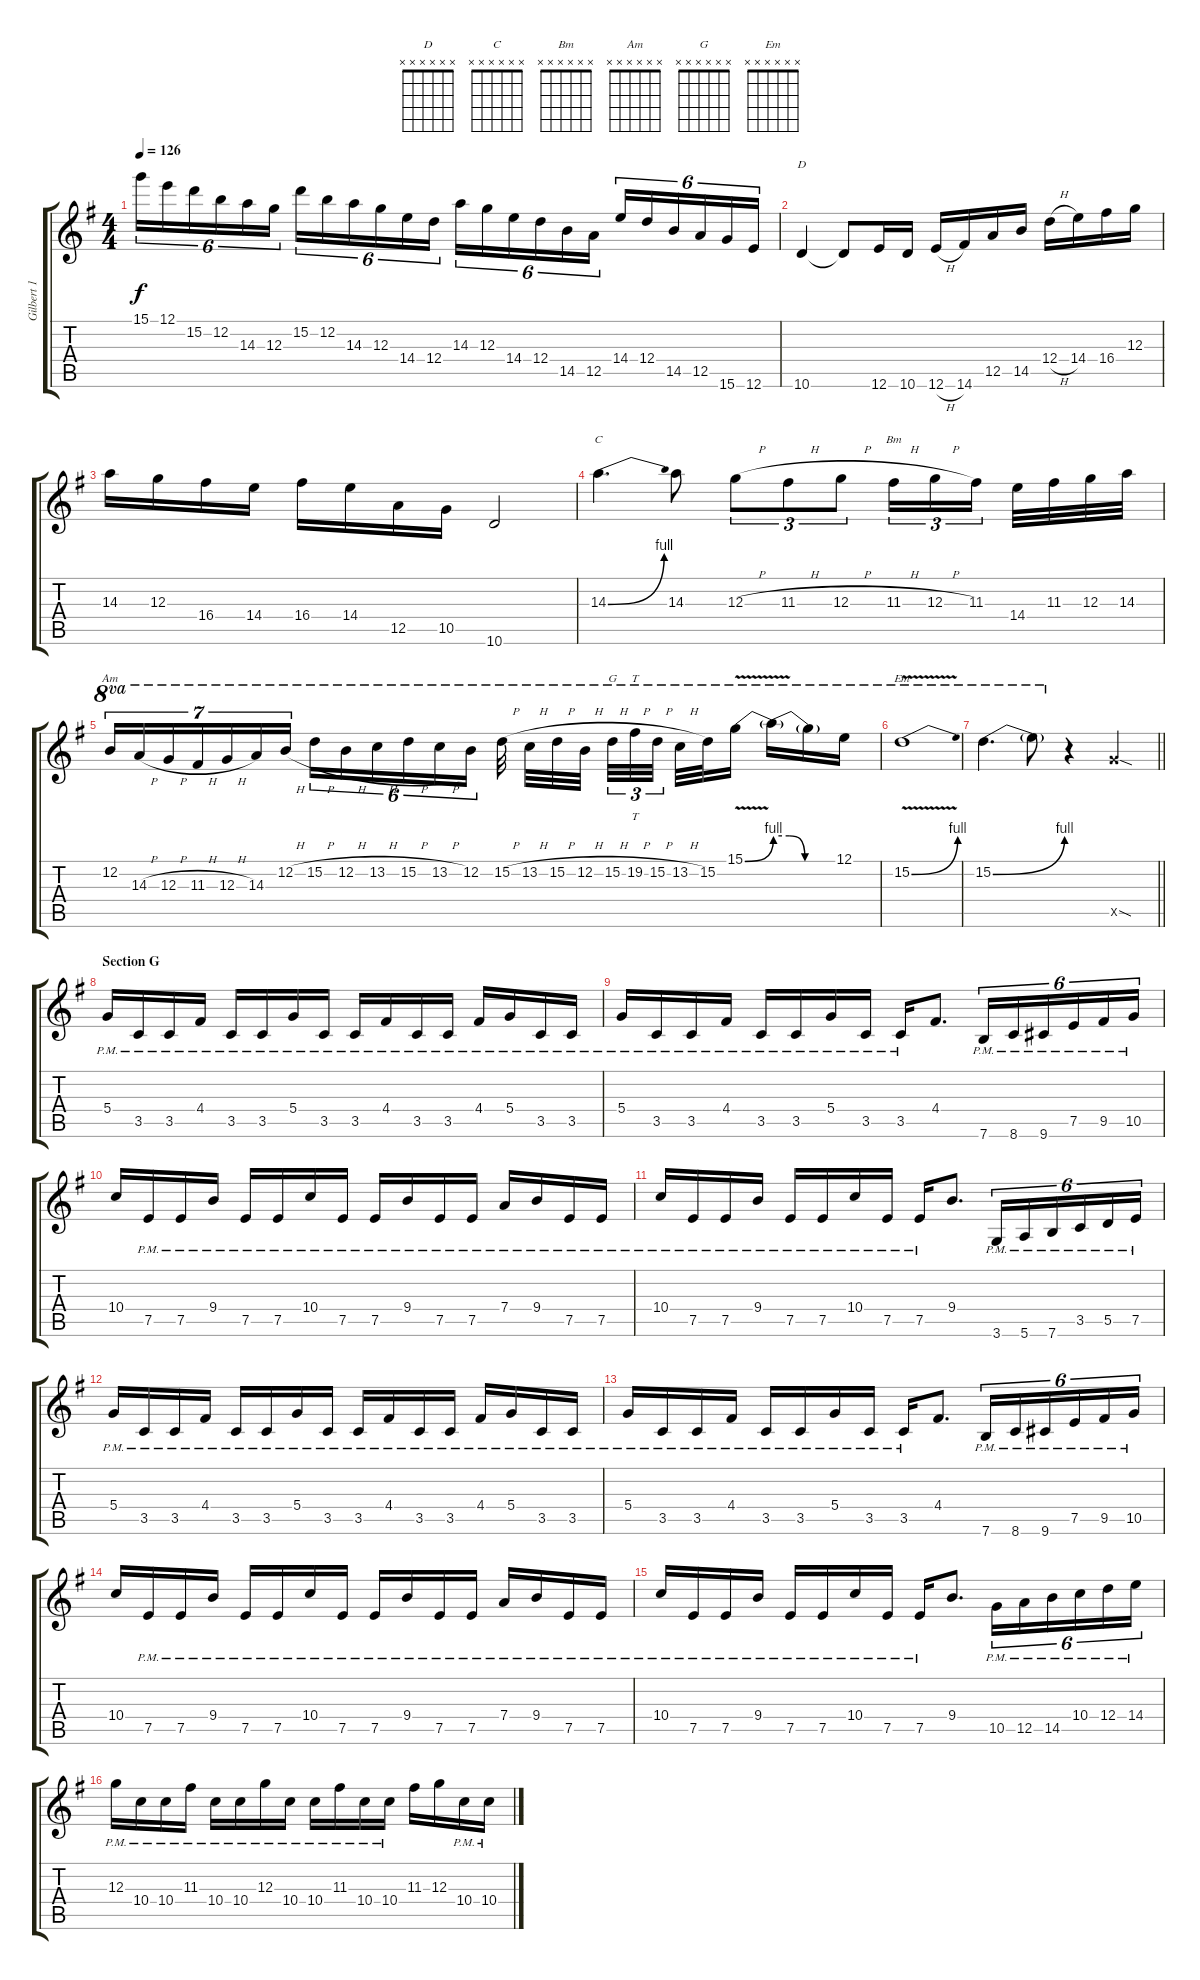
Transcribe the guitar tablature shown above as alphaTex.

\track ("Gilbert 1" "Gilbert 1") {instrument overdrivenguitar}
\staff {score tabs}
\tuning (E4 B3 G3 D3 A2 E2) {hide}
\chord ("D" x x x x x x)
\chord ("C" x x x x x x)
\chord ("Bm" x x x x x x)
\chord ("Am" x x x x x x)
\chord ("G" x x x x x x)
\chord ("Em" x x x x x x)
\ts (4 4)
\tempo 126
\clef g2
\ks eminor
15.1.16{tu (6 4) dy f} 12.1.16{tu (6 4)} 15.2.16{tu (6 4)} 12.2.16{tu (6 4)} 14.3.16{tu (6 4)} 12.3.16{tu (6 4)} 15.2.16{tu (6 4)} 12.2.16{tu (6 4)} 14.3.16{tu (6 4)} 12.3.16{tu (6 4)} 14.4.16{tu (6 4)} 12.4.16{tu (6 4)} 14.3.16{tu (6 4)} 12.3.16{tu (6 4)} 14.4.16{tu (6 4)} 12.4.16{tu (6 4)} 14.5.16{tu (6 4)} 12.5.16{tu (6 4)} 14.4.16{tu (6 4)} 12.4.16{tu (6 4)} 14.5.16{tu (6 4)} 12.5.16{tu (6 4)} 15.6.16{tu (6 4)} 12.6.16{tu (6 4)} |
10.6.4{ch "D"} 10.6{t}.8 12.6.16 10.6.16 12.6{h}.16 14.6.16 12.5.16 14.5.16 12.4{h}.16 14.4.16 16.4.16 12.3.16 |
14.3.16 12.3.16 16.4.16 14.4.16 16.4.16 14.4.16 12.5.16 10.5.16 10.6.2 |
14.3{be (bend 0 0 60 4)}.4{d ch "C"} 14.3.8 12.3{h}.8{tu (3 2)} 11.3{h}.8{tu (3 2)} 12.3{h}.8{tu (3 2)} 11.3{h}.16{tu (3 2) ch "Bm"} 12.3{h}.16{tu (3 2)} 11.3.16{tu (3 2) beam splitsecondary} 14.4.32 11.3.32 12.3.32 14.3.32 |
12.2.16{tu (7 4) ch "Am" ot 8va} 14.3{h}.16{tu (7 4) ot 8va} 12.3{h}.16{tu (7 4) ot 8va} 11.3{h}.16{tu (7 4) ot 8va} 12.3{h}.16{tu (7 4) ot 8va} 14.3.16{tu (7 4) ot 8va} 12.2{h}.16{tu (7 4) ot 8va} 15.2{h}.16{tu (6 4) ot 8va} 12.2{h}.16{tu (6 4) ot 8va} 13.2{h}.16{tu (6 4) ot 8va} 15.2{h}.16{tu (6 4) ot 8va} 13.2{h}.16{tu (6 4) ot 8va} 12.2.16{tu (6 4) ot 8va} 15.2{h}.32{ot 8va} 13.2{h}.32{ot 8va} 15.2{h}.32{ot 8va} 12.2{h}.32{ot 8va beam splitsecondary} 15.2{h}.32{tu (3 2) ch "G" ot 8va} 19.2{h}.32{tt tu (3 2) ot 8va} 15.2{h}.32{tu (3 2) ot 8va beam splitsecondary} 13.2{h}.32{ot 8va} 15.2.32{ot 8va} 15.1{be (bend 0 0 60 4) v}.16{ot 8va} 15.1{be (custom 0 4 15 4 30 0 60 0) t}.16{ot 8va} 15.1{t}.16{ot 8va} 12.1.16{ot 8va} |
15.2{be (bend 0 0 60 4) v}.1{ch "Em" ot 8va} |
\barLineRight lightlight
15.2{be (bend 0 0 60 4)}.4{d ot 8va} 15.2{t}.8{ot 8va} r.4 10.5{sod x}.4 |
\section ("" "Section G")
5.4{pm}.16 3.5{pm}.16 3.5{pm}.16 4.4{pm}.16 3.5{pm}.16 3.5{pm}.16 5.4{pm}.16 3.5{pm}.16 3.5{pm}.16 4.4{pm}.16 3.5{pm}.16 3.5{pm}.16 4.4{pm}.16 5.4{pm}.16 3.5{pm}.16 3.5{pm}.16 |
5.4{pm}.16 3.5{pm}.16 3.5{pm}.16 4.4{pm}.16 3.5{pm}.16 3.5{pm}.16 5.4{pm}.16 3.5{pm}.16 3.5{pm}.16 4.4.8{d} 7.6{pm}.16{tu (6 4)} 8.6{pm}.16{tu (6 4)} 9.6{pm}.16{tu (6 4)} 7.5{pm}.16{tu (6 4)} 9.5{pm}.16{tu (6 4)} 10.5{pm}.16{tu (6 4)} |
10.4.16 7.5{pm}.16 7.5{pm}.16 9.4{pm}.16 7.5{pm}.16 7.5{pm}.16 10.4{pm}.16 7.5{pm}.16 7.5{pm}.16 9.4{pm}.16 7.5{pm}.16 7.5{pm}.16 7.4{pm}.16 9.4{pm}.16 7.5{pm}.16 7.5{pm}.16 |
10.4{pm}.16 7.5{pm}.16 7.5{pm}.16 9.4{pm}.16 7.5{pm}.16 7.5{pm}.16 10.4{pm}.16 7.5{pm}.16 7.5{pm}.16 9.4.8{d} 3.6{pm}.16{tu (6 4)} 5.6{pm}.16{tu (6 4)} 7.6{pm}.16{tu (6 4)} 3.5{pm}.16{tu (6 4)} 5.5{pm}.16{tu (6 4)} 7.5{pm}.16{tu (6 4)} |
5.4{pm}.16 3.5{pm}.16 3.5{pm}.16 4.4{pm}.16 3.5{pm}.16 3.5{pm}.16 5.4{pm}.16 3.5{pm}.16 3.5{pm}.16 4.4{pm}.16 3.5{pm}.16 3.5{pm}.16 4.4{pm}.16 5.4{pm}.16 3.5{pm}.16 3.5{pm}.16 |
5.4{pm}.16 3.5{pm}.16 3.5{pm}.16 4.4{pm}.16 3.5{pm}.16 3.5{pm}.16 5.4{pm}.16 3.5{pm}.16 3.5{pm}.16 4.4.8{d} 7.6{pm}.16{tu (6 4)} 8.6{pm}.16{tu (6 4)} 9.6{pm}.16{tu (6 4)} 7.5{pm}.16{tu (6 4)} 9.5{pm}.16{tu (6 4)} 10.5{pm}.16{tu (6 4)} |
10.4.16 7.5{pm}.16 7.5{pm}.16 9.4{pm}.16 7.5{pm}.16 7.5{pm}.16 10.4{pm}.16 7.5{pm}.16 7.5{pm}.16 9.4{pm}.16 7.5{pm}.16 7.5{pm}.16 7.4{pm}.16 9.4{pm}.16 7.5{pm}.16 7.5{pm}.16 |
10.4{pm}.16 7.5{pm}.16 7.5{pm}.16 9.4{pm}.16 7.5{pm}.16 7.5{pm}.16 10.4{pm}.16 7.5{pm}.16 7.5{pm}.16 9.4.8{d} 10.5{pm}.16{tu (6 4)} 12.5{pm}.16{tu (6 4)} 14.5{pm}.16{tu (6 4)} 10.4{pm}.16{tu (6 4)} 12.4{pm}.16{tu (6 4)} 14.4{pm}.16{tu (6 4)} |
12.3{pm}.16 10.4{pm}.16 10.4{pm}.16 11.3{pm}.16 10.4{pm}.16 10.4{pm}.16 12.3{pm}.16 10.4{pm}.16 10.4{pm}.16 11.3{pm}.16 10.4{pm}.16 10.4{pm}.16 11.3.16 12.3.16 10.4{pm}.16 10.4{pm}.16
